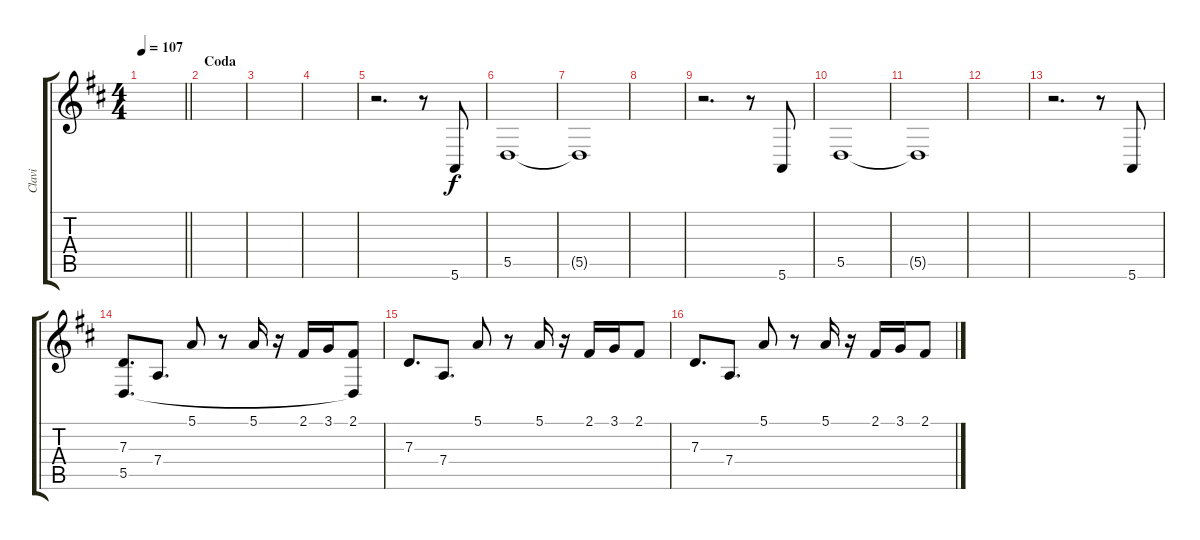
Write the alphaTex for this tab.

\track ("Clavi" "Clavi") {instrument clavinet}
\staff {score tabs}
\tuning (E4 B3 G3 D3 A2 E2) {hide}
\ts (4 4)
\tempo 107
\clef g2
\barLineRight lightlight
\ks d
|
\section ("" "Coda")
|
|
|
r.2{d} r.8 5.6.8 |
5.5.1 |
5.5{t}.1 |
|
r.2{d} r.8 5.6.8 |
5.5.1 |
5.5{t}.1 |
|
r.2{d} r.8 5.6.8 |
(7.3 5.5).8{d} 7.4.8{d} 5.1.8 r.8 5.1.16 r.16 2.1.16 3.1.16 (2.1 5.5{t}).8 |
7.3.8{d} 7.4.8{d} 5.1.8 r.8 5.1.16 r.16 2.1.16 3.1.16 2.1.8 |
7.3.8{d} 7.4.8{d} 5.1.8 r.8 5.1.16 r.16 2.1.16 3.1.16 2.1.8
